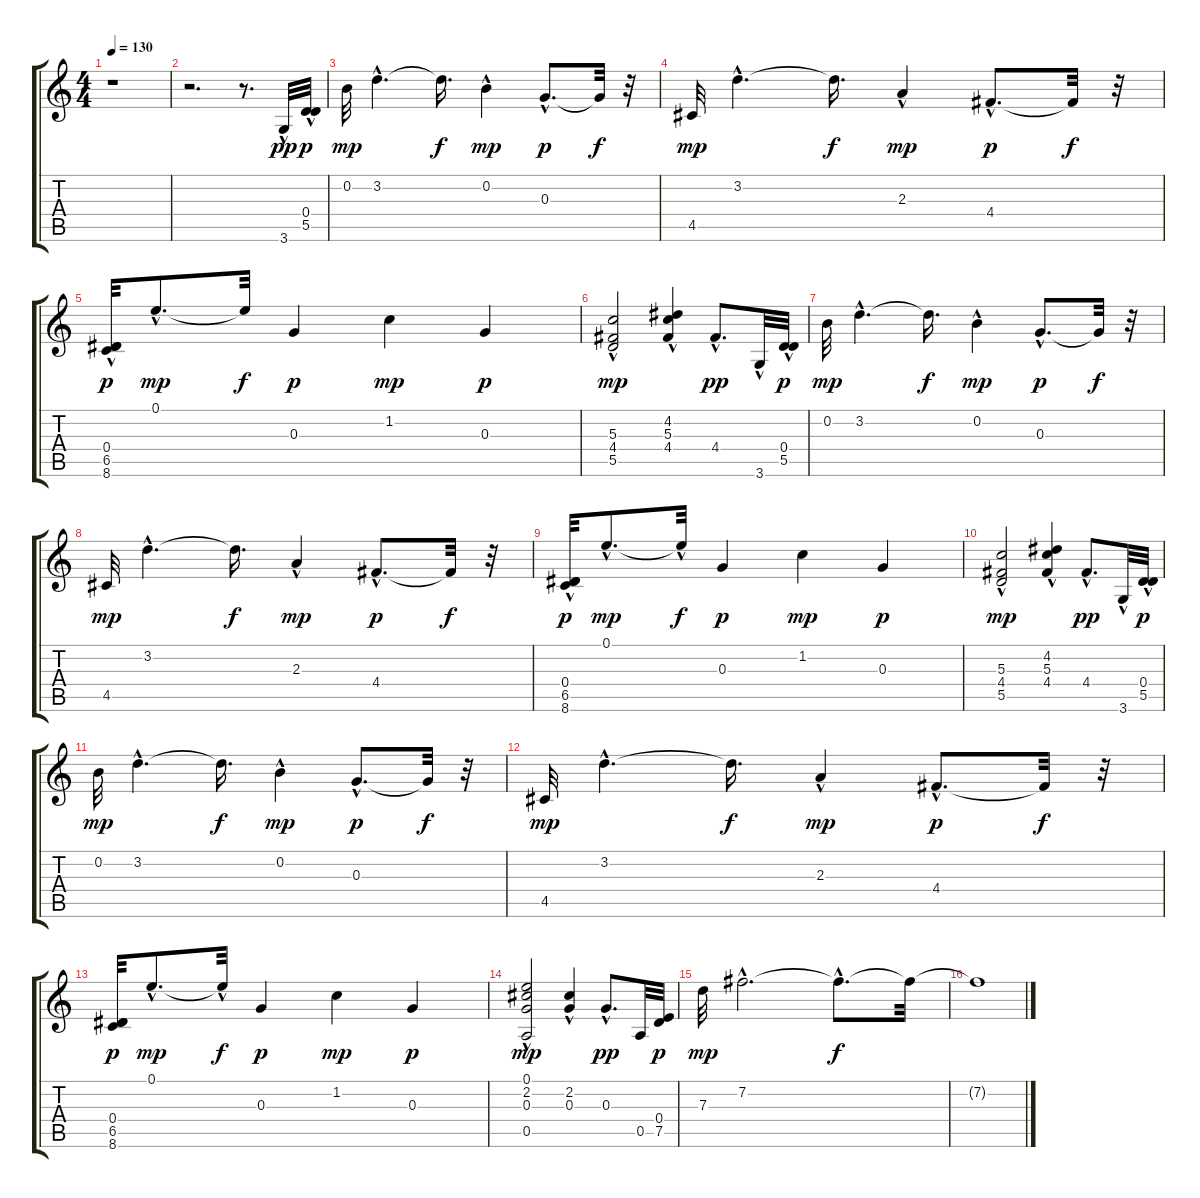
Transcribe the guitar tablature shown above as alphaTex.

\track "" {instrument electricguitarclean}
\staff {score tabs}
\tuning (E4 B3 G3 D3 A2 E2) {hide}
\ts (4 4)
\tempo 130
\clef g2
\ks c
r.1{dy pp instrument electricguitarclean} |
r.2{d} r.8{d} 3.6{hac}.32 (0.4{hac} 5.5).32{dy p} |
0.2.32{dy mp} 3.2{hac}.4{d} 3.2{t}.16{d dy f} 0.2{hac}.4{dy mp} 0.3{hac}.8{d dy p} 0.3{t}.32{dy f} r.32 |
4.5.32{dy mp} 3.2{hac}.4{d} 3.2{t}.16{d dy f} 2.3{hac}.4{dy mp} 4.4{hac}.8{d dy p} 4.4{t}.32{dy f} r.32 |
(0.4 6.5 8.6{hac}).32{dy p} 0.1{hac}.8{d dy mp} 0.1{t}.32{dy f} 0.3.4{dy p} 1.2.4{dy mp} 0.3.4{dy p} |
(5.3 4.4 5.5{hac}).2{dy mp} (4.2{hac} 5.3{hac} 4.4).4 4.4{hac}.8{d dy pp} 3.6{hac}.32 (0.4{hac} 5.5{hac}).32{dy p} |
0.2.32{dy mp} 3.2{hac}.4{d} 3.2{t}.16{d dy f} 0.2{hac}.4{dy mp} 0.3{hac}.8{d dy p} 0.3{t}.32{dy f} r.32 |
4.5.32{dy mp} 3.2{hac}.4{d} 3.2{t}.16{d dy f} 2.3{hac}.4{dy mp} 4.4{hac}.8{d dy p} 4.4{t}.32{dy f} r.32 |
(0.4 6.5 8.6{hac}).32{dy p} 0.1{hac}.8{d dy mp} 0.1{hac t}.32{dy f} 0.3.4{dy p} 1.2.4{dy mp} 0.3.4{dy p} |
(5.3 4.4 5.5{hac}).2{dy mp} (4.2{hac} 5.3{hac} 4.4).4 4.4{hac}.8{d dy pp} 3.6{hac}.32 (0.4{hac} 5.5).32{dy p} |
0.2.32{dy mp} 3.2{hac}.4{d} 3.2{t}.16{d dy f} 0.2{hac}.4{dy mp} 0.3{hac}.8{d dy p} 0.3{t}.32{dy f} r.32 |
4.5.32{dy mp} 3.2{hac}.4{d} 3.2{t}.16{d dy f} 2.3{hac}.4{dy mp} 4.4{hac}.8{d dy p} 4.4{t}.32{dy f} r.32 |
(0.4 6.5 8.6).32{dy p} 0.1{hac}.8{d dy mp} 0.1{hac t}.32{dy f} 0.3.4{dy p} 1.2.4{dy mp} 0.3.4{dy p} |
(0.1{hac} 2.2 0.3 0.5{hac}).2{dy mp} (2.2{hac} 0.3).4 0.3{hac}.8{d dy pp} 0.5.32 (0.4 7.5).32{dy p} |
7.3.32{dy mp} 7.2{hac}.2{d} 7.2{hac t}.8{d dy f} 7.2{t}.32 |
7.2{t}.1
